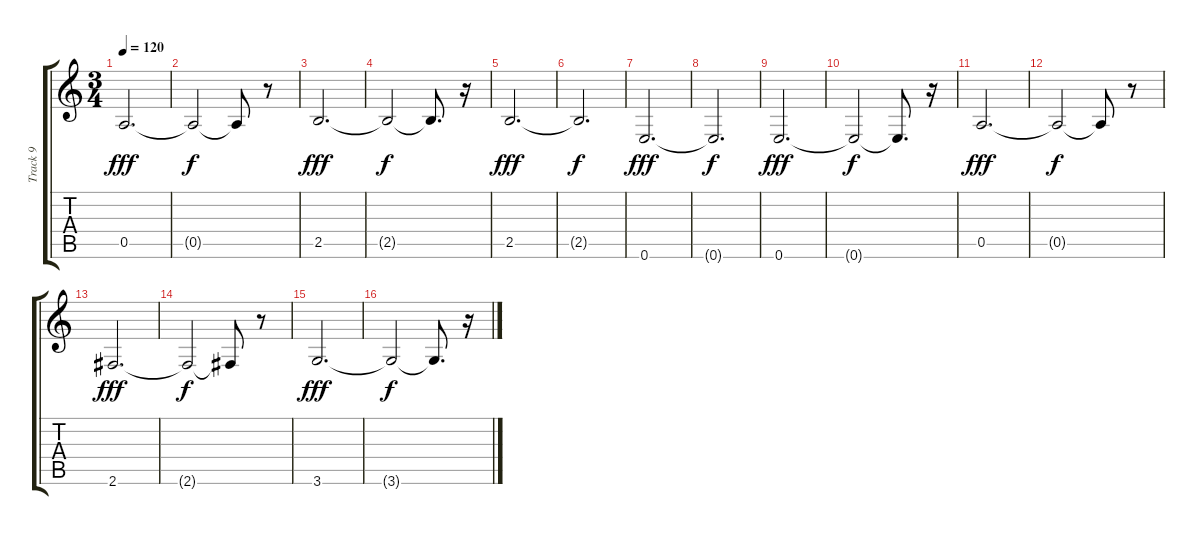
\track ("Track 9" "Track 9") {instrument acousticguitarnylon}
\staff {score tabs}
\tuning (E4 B3 G3 D3 A2 E2) {hide}
\ts (3 4)
\tempo 120
\clef g2
\ks c
0.5.2{d dy fff} |
0.5{t}.2{dy f} 0.5{t}.8 r.8 |
2.5.2{d dy fff} |
2.5{t}.2{dy f} 2.5{t}.8{d} r.16 |
2.5.2{d dy fff} |
2.5{t}.2{d dy f} |
0.6.2{d dy fff} |
0.6{t}.2{d dy f} |
0.6.2{d dy fff} |
0.6{t}.2{dy f} 0.6{t}.8{d} r.16 |
0.5.2{d dy fff} |
0.5{t}.2{dy f} 0.5{t}.8 r.8 |
2.6.2{d dy fff} |
2.6{t}.2{dy f} 2.6{t}.8 r.8 |
3.6.2{d dy fff} |
3.6{t}.2{dy f} 3.6{t}.8{d} r.16
